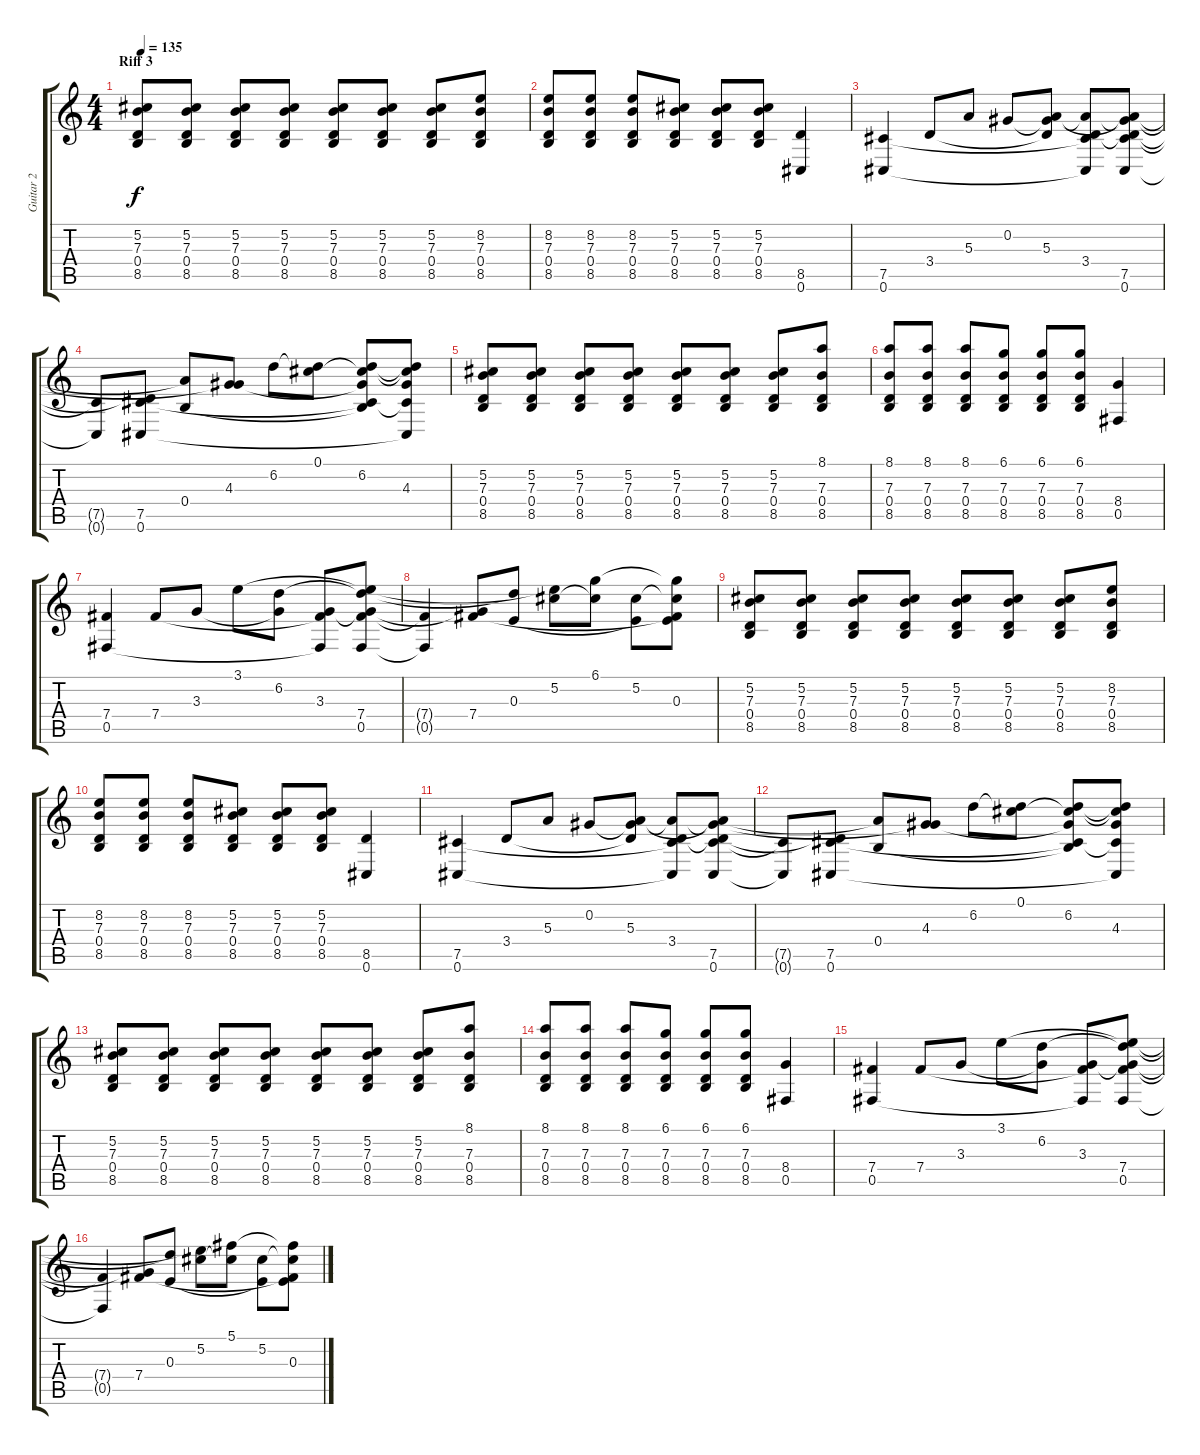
\track ("Guitar 2" "Guitar 2") {instrument distortionguitar}
\staff {score tabs}
\tuning (Db4 Ab3 E3 B2 Gb2 Db2) {hide}
\ts (4 4)
\section ("" "Riff 3")
\tempo 135
\clef g2
\ks c
(5.2 7.3 0.4 8.5).8{dy f} (5.2 7.3 0.4 8.5).8 (5.2 7.3 0.4 8.5).8 (5.2 7.3 0.4 8.5).8 (5.2 7.3 0.4 8.5).8 (5.2 7.3 0.4 8.5).8 (5.2 7.3 0.4 8.5).8 (8.2 7.3 0.4 8.5).8 |
(8.2 7.3 0.4 8.5).8 (8.2 7.3 0.4 8.5).8 (8.2 7.3 0.4 8.5).8 (5.2 7.3 0.4 8.5).8 (5.2 7.3 0.4 8.5).8 (5.2 7.3 0.4 8.5).8 (8.5 0.6).4 |
(7.5 0.6).4 3.4.8 5.3.8 0.2.8 (0.2{t} 5.3 3.4{t}).8 (5.3{t} 3.4 7.5{t} 0.6{t}).8 (0.2{t} 5.3{t} 3.4{t} 7.5 0.6).8 |
(7.5{t} 0.6{t}).8 (3.4{t} 7.5 0.6).8 (5.3{t} 0.4).8 (0.2{t} 4.3).8 6.2.8 (0.1 6.2{t}).8 (0.1{t} 6.2 4.3{t} 0.4{t} 7.5{t}).8 (0.1{t} 6.2{t} 4.3 7.5{t} 0.6{t}).8 |
(5.2 7.3 0.4 8.5).8 (5.2 7.3 0.4 8.5).8 (5.2 7.3 0.4 8.5).8 (5.2 7.3 0.4 8.5).8 (5.2 7.3 0.4 8.5).8 (5.2 7.3 0.4 8.5).8 (5.2 7.3 0.4 8.5).8 (8.1 7.3 0.4 8.5).8 |
(8.1 7.3 0.4 8.5).8 (8.1 7.3 0.4 8.5).8 (8.1 7.3 0.4 8.5).8 (6.1 7.3 0.4 8.5).8 (6.1 7.3 0.4 8.5).8 (6.1 7.3 0.4 8.5).8 (8.4 0.5).4 |
(7.4 0.5).4 7.4.8 3.3.8 3.1.8 (6.2 3.3{t}).8 (3.3 7.4{t} 0.5{t}).8 (3.1{t} 6.2{t} 3.3{t} 7.4 0.5).8 |
(7.4{t} 0.5{t}).4 (3.3{t} 7.4).8 (6.2{t} 0.3).8 (3.1{t} 5.2).8 (6.1 5.2{t}).8 (5.2 0.3{t}).8 (6.1{t} 5.2{t} 0.3 7.4{t}).8 |
(5.2 7.3 0.4 8.5).8 (5.2 7.3 0.4 8.5).8 (5.2 7.3 0.4 8.5).8 (5.2 7.3 0.4 8.5).8 (5.2 7.3 0.4 8.5).8 (5.2 7.3 0.4 8.5).8 (5.2 7.3 0.4 8.5).8 (8.2 7.3 0.4 8.5).8 |
(8.2 7.3 0.4 8.5).8 (8.2 7.3 0.4 8.5).8 (8.2 7.3 0.4 8.5).8 (5.2 7.3 0.4 8.5).8 (5.2 7.3 0.4 8.5).8 (5.2 7.3 0.4 8.5).8 (8.5 0.6).4 |
(7.5 0.6).4 3.4.8 5.3.8 0.2.8 (0.2{t} 5.3 3.4{t}).8 (5.3{t} 3.4 7.5{t} 0.6{t}).8 (0.2{t} 5.3{t} 3.4{t} 7.5 0.6).8 |
(7.5{t} 0.6{t}).8 (3.4{t} 7.5 0.6).8 (5.3{t} 0.4).8 (0.2{t} 4.3).8 6.2.8 (0.1 6.2{t}).8 (0.1{t} 6.2 4.3{t} 0.4{t} 7.5{t}).8 (0.1{t} 6.2{t} 4.3 7.5{t} 0.6{t}).8 |
(5.2 7.3 0.4 8.5).8 (5.2 7.3 0.4 8.5).8 (5.2 7.3 0.4 8.5).8 (5.2 7.3 0.4 8.5).8 (5.2 7.3 0.4 8.5).8 (5.2 7.3 0.4 8.5).8 (5.2 7.3 0.4 8.5).8 (8.1 7.3 0.4 8.5).8 |
(8.1 7.3 0.4 8.5).8 (8.1 7.3 0.4 8.5).8 (8.1 7.3 0.4 8.5).8 (6.1 7.3 0.4 8.5).8 (6.1 7.3 0.4 8.5).8 (6.1 7.3 0.4 8.5).8 (8.4 0.5).4 |
(7.4 0.5).4 7.4.8 3.3.8 3.1.8 (6.2 3.3{t}).8 (3.3 7.4{t} 0.5{t}).8 (3.1{t} 6.2{t} 3.3{t} 7.4 0.5).8 |
(7.4{t} 0.5{t}).4 (3.3{t} 7.4).8 (6.2{t} 0.3).8 (3.1{t} 5.2).8 (5.1 5.2{t}).8 (5.2 0.3{t}).8 (5.1{t} 5.2{t} 0.3 7.4{t}).8
